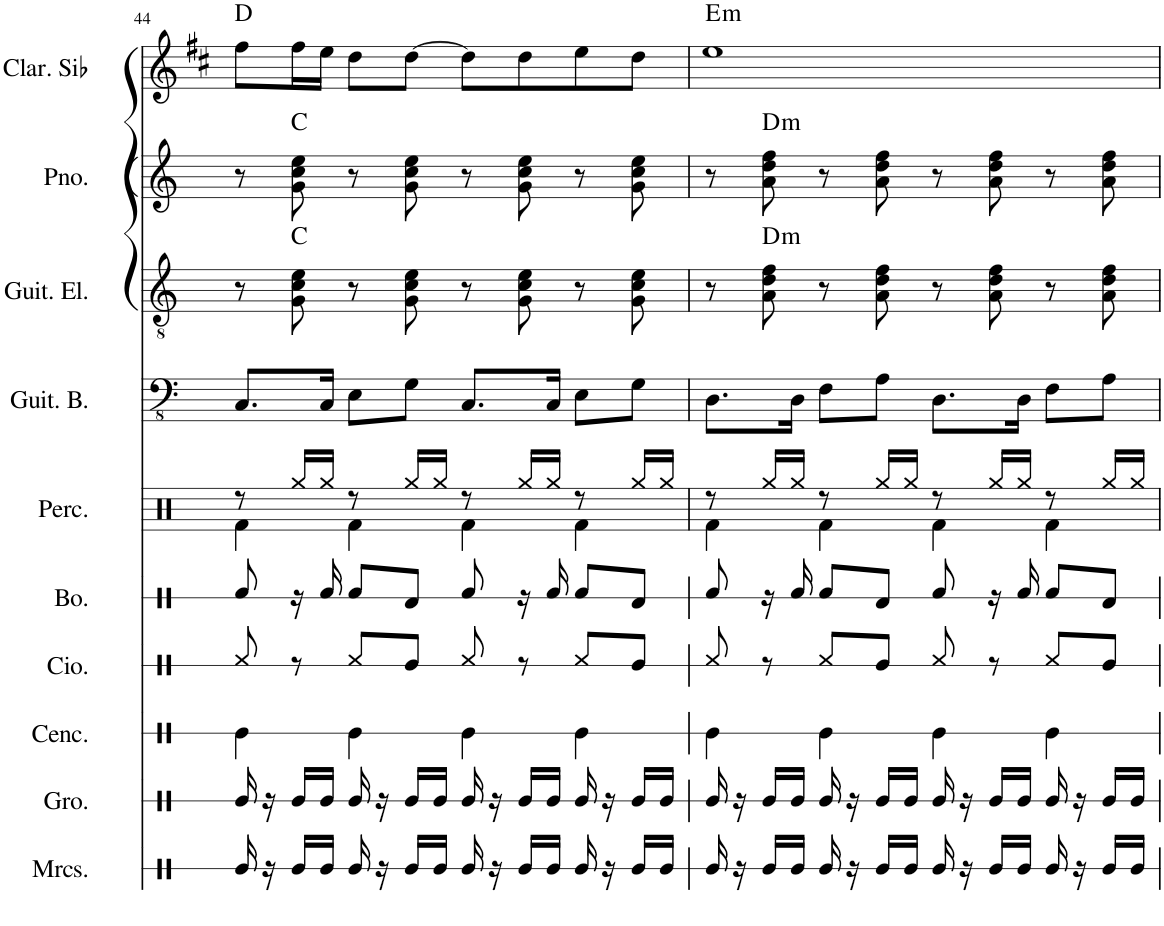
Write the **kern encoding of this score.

**kern	**kern	**kern	**kern	**kern	**kern	**kern	**kern	**harte	**kern	**harte	**kern	**harte
*part10	*part9	*part8	*part7	*part6	*part5	*part4	*part3	*part3	*part2	*part2	*part1	*part1
*staff10	*staff9	*staff8	*staff7	*staff6	*staff5	*staff4	*staff3	*	*staff2	*	*staff1	*
*I"Maracas	*I"Güiro	*I"Cencerro	*I"Congas	*I"Bongos	*I"Set de percusión	*I"Bajo eléctrico	*I"Guitarra eléctrica	*	*I"Piano	*	*I"Clarinette en Sib	*
*I'Mrcs.	*I'Gro.	*I'Cenc.	*	*I'Bo.	*I'Perc.	*	*I'Guit. El.	*	*I'Pno.	*	*I'Clar. Sib	*
!!LO:PB:g=z
*clefX	*clefX	*clefX	*clefX	*clefX	*clefX	*clefFv4	*clefGv2	*	*clefG2	*	*clefG2	*
*	*	*	*	*	*	*	*	*	*	*	*Trd1c2	*
*k[]	*k[]	*k[]	*k[]	*k[]	*k[]	*k[]	*k[]	*	*k[]	*	*k[f#c#]	*
*M4/4	*M4/4	*M4/4	*M4/4	*M4/4	*M4/4	*M4/4	*M4/4	*	*M4/4	*	*M4/4	*
=44	=44	=44	=44	=44	=44	=44	=44	=44	=44	=44	=44	=44
*	*	*	*	*	*^	*	*	*	*	*	*	*
16Re/	16Re/	4Re\	8Rf/	8Rf/	8r	4Rf\	8.CC/L	8r	.	8r	.	8ff#\L	D:maj
16r	16r	.	.	.	.	.	.	.	.	.	.	.	.
16Re/LL	16Re/LL	.	8r	16r	16Rgg/LL	.	.	8G\ 8c\ 8e\	C:maj	8g\ 8cc\ 8ee\	C:maj	16ff#\L	.
16Re/JJ	16Re/JJ	.	.	16Rf/	16Rgg/JJ	.	16CC/Jk	.	.	.	.	16ee\JJ	.
16Re/	16Re/	4Re\	8Rf/L	8Rf/L	8r	4Rf\	8EE\L	8r	.	8r	.	8dd\L	.
16r	16r	.	.	.	.	.	.	.	.	.	.	.	.
16Re/LL	16Re/LL	.	8Re/J	8Rd/J	16Rgg/LL	.	8GG\J	8G\ 8c\ 8e\	.	8g\ 8cc\ 8ee\	.	[8dd\J	.
16Re/JJ	16Re/JJ	.	.	.	16Rgg/JJ	.	.	.	.	.	.	.	.
16Re/	16Re/	4Re\	8Rf/	8Rf/	8r	4Rf\	8.CC/L	8r	.	8r	.	8dd\L]	.
16r	16r	.	.	.	.	.	.	.	.	.	.	.	.
16Re/LL	16Re/LL	.	8r	16r	16Rgg/LL	.	.	8G\ 8c\ 8e\	.	8g\ 8cc\ 8ee\	.	8dd\	.
16Re/JJ	16Re/JJ	.	.	16Rf/	16Rgg/JJ	.	16CC/Jk	.	.	.	.	.	.
16Re/	16Re/	4Re\	8Rf/L	8Rf/L	8r	4Rf\	8EE\L	8r	.	8r	.	8ee\	.
16r	16r	.	.	.	.	.	.	.	.	.	.	.	.
16Re/LL	16Re/LL	.	8Re/J	8Rd/J	16Rgg/LL	.	8GG\J	8G\ 8c\ 8e\	.	8g\ 8cc\ 8ee\	.	8dd\J	.
16Re/JJ	16Re/JJ	.	.	.	16Rgg/JJ	.	.	.	.	.	.	.	.
=45	=45	=45	=45	=45	=45	=45	=45	=45	=45	=45	=45	=45	=45
!	!	!	!	!	!	!	!	!	!	!	!	!	!LO:H:kt=m
16Re/	16Re/	4Re\	8Rf/	8Rf/	8r	4Rf\	8.DD\L	8r	.	8r	.	1ee	E:min
16r	16r	.	.	.	.	.	.	.	.	.	.	.	.
!	!	!	!	!	!	!	!	!	!LO:H:kt=m	!	!LO:H:kt=m	!	!
16Re/LL	16Re/LL	.	8r	16r	16Rgg/LL	.	.	8A\ 8d\ 8f\	D:min	8a\ 8dd\ 8ff\	D:min	.	.
16Re/JJ	16Re/JJ	.	.	16Rf/	16Rgg/JJ	.	16DD\Jk	.	.	.	.	.	.
16Re/	16Re/	4Re\	8Rf/L	8Rf/L	8r	4Rf\	8FF\L	8r	.	8r	.	.	.
16r	16r	.	.	.	.	.	.	.	.	.	.	.	.
16Re/LL	16Re/LL	.	8Re/J	8Rd/J	16Rgg/LL	.	8AA\J	8A\ 8d\ 8f\	.	8a\ 8dd\ 8ff\	.	.	.
16Re/JJ	16Re/JJ	.	.	.	16Rgg/JJ	.	.	.	.	.	.	.	.
16Re/	16Re/	4Re\	8Rf/	8Rf/	8r	4Rf\	8.DD\L	8r	.	8r	.	.	.
16r	16r	.	.	.	.	.	.	.	.	.	.	.	.
16Re/LL	16Re/LL	.	8r	16r	16Rgg/LL	.	.	8A\ 8d\ 8f\	.	8a\ 8dd\ 8ff\	.	.	.
16Re/JJ	16Re/JJ	.	.	16Rf/	16Rgg/JJ	.	16DD\Jk	.	.	.	.	.	.
16Re/	16Re/	4Re\	8Rf/L	8Rf/L	8r	4Rf\	8FF\L	8r	.	8r	.	.	.
16r	16r	.	.	.	.	.	.	.	.	.	.	.	.
16Re/LL	16Re/LL	.	8Re/J	8Rd/J	16Rgg/LL	.	8AA\J	8A\ 8d\ 8f\	.	8a\ 8dd\ 8ff\	.	.	.
16Re/JJ	16Re/JJ	.	.	.	16Rgg/JJ	.	.	.	.	.	.	.	.
*	*	*	*	*	*v	*v	*	*	*	*	*	*	*
=	=	=	=	=	=	=	=	=	=	=	=	=
*-	*-	*-	*-	*-	*-	*-	*-	*-	*-	*-	*-	*-
